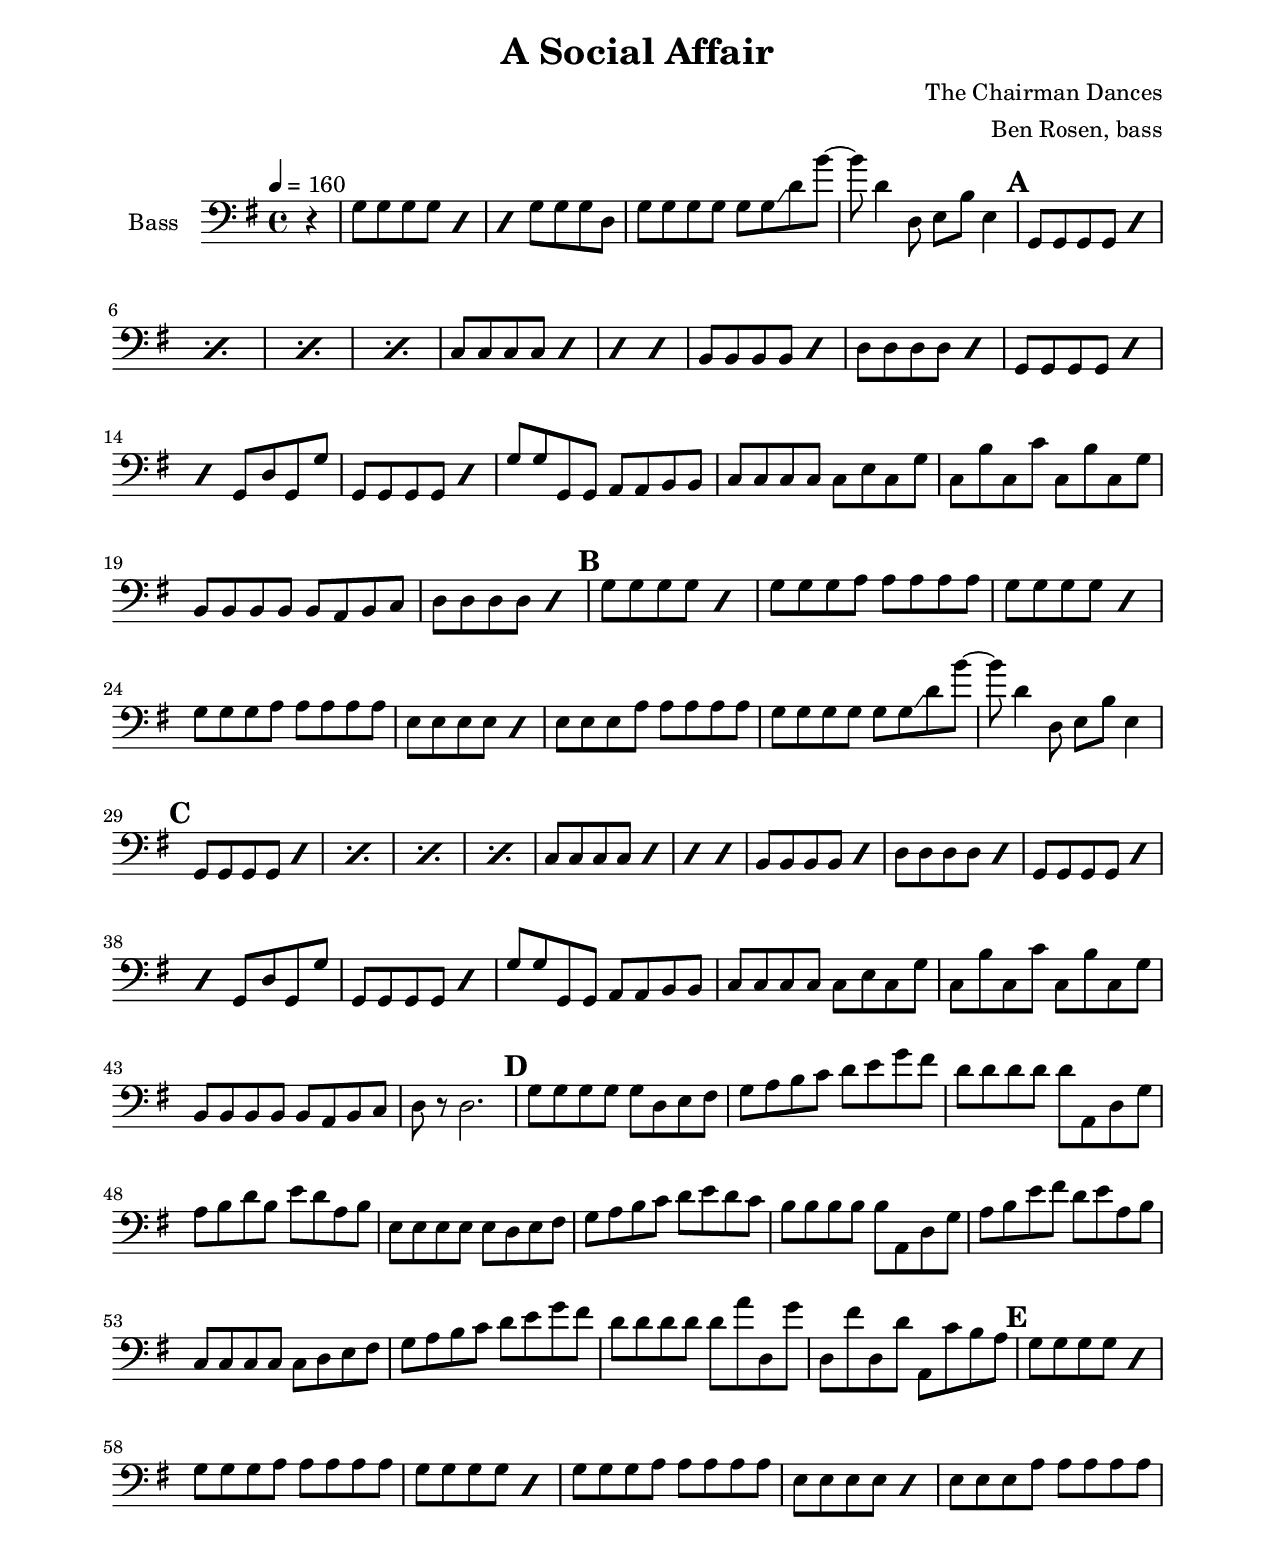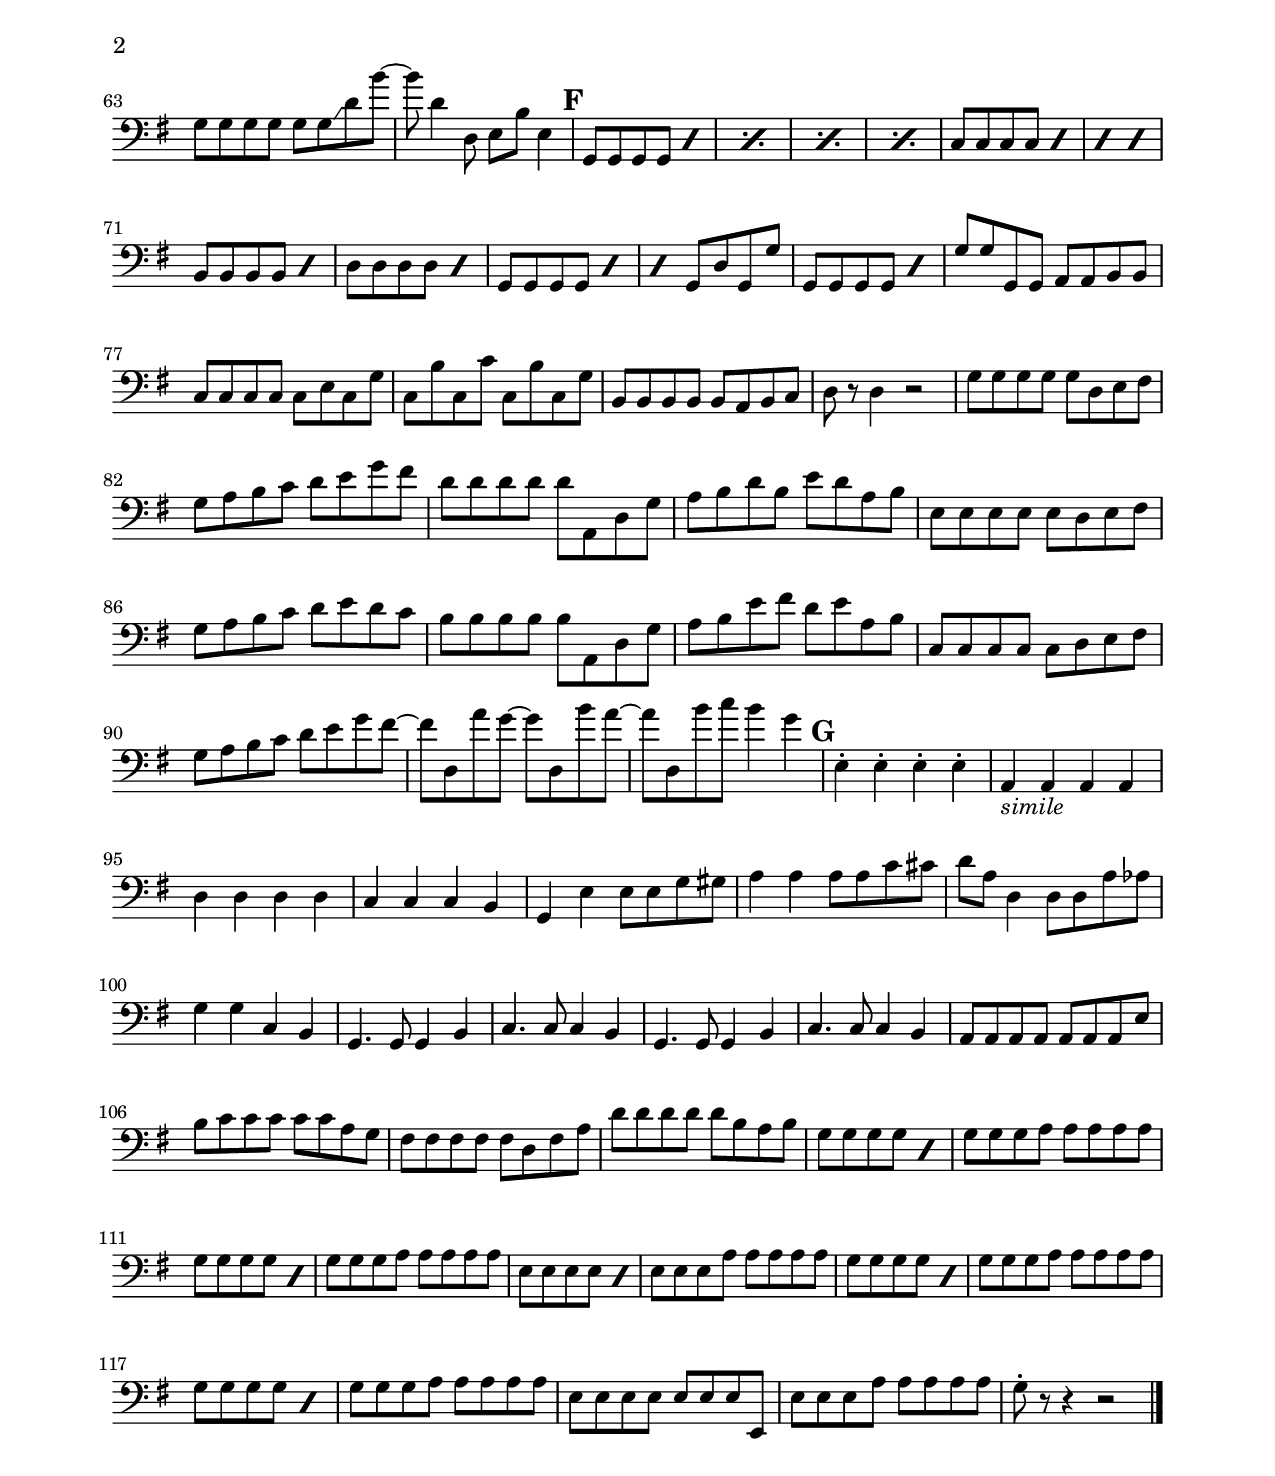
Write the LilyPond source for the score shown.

\version "2.24.0"

\include "settings.ily"

\header {
  title = "A Social Affair"
  composer = "The Chairman Dances"
  arranger = "Ben Rosen, bass"
}

verse = \relative g, {
  \mark \default

  \repeat percent 4 {
    \repeat percent 2 {
      \repeat unfold 4 { g8 }
    }
  } |

  \repeat percent 4 {
    \repeat unfold 4 { c8 }
  } |

  \repeat percent 2 {
    \repeat unfold 4 { b8 }
  } |

  \repeat percent 2 {
    \repeat unfold 4 { d8 }
  } |

  \repeat percent 3 {
    \repeat unfold 4 { g,8 }
  }

  g8 d' g, g' |

  \repeat percent 2 {
    \repeat unfold 4 { g,8 }
  } |

  g'8 g g, g a a b b |

  c8 c c c c e c g' |
  c,8 b' c, c' c, b' c, g' |
  b,8 b b b b a b c |
}

chorus = \relative g {
  \mark \default

  \repeat unfold 4 { g8 } g d e fs |
  g8 a b c d e g fs |
  d8 d d d d a, d g |
  a8 b d b e d a b |

  e,8 e e e e d e fs |
  g8 a b c d e d c |
  b8 b b b b a, d g |
  a8 b e fs d e a, b |

  c,8 c c c c d e fs |
  g8 a b c d e g fs |
  d8 d d d d a' d,, g' |
  d,8 fs' d, d' a, c' b a |
}

interlude = \relative g {
  \mark \default

  \repeat percent 2 {
    \repeat unfold 4 { g8 }
  } |

  g8 g g a \repeat unfold 4 { a } |

  \repeat percent 2 {
    \repeat unfold 4 { g8 }
  } |

  g8 g g a \repeat unfold 4 { a } |

  \repeat percent 2 {
    \repeat unfold 4 { e8 }
  } |

  e8 e e a \repeat unfold 4 { a } |
  g8 g g g g g \glissando d' b' ~ |
  b8 d,4 d,8 e b' e,4 |
}

music = \relative g {
  \tempo 4 = 160
  \key g \major
  \time 4/4
  \clef "bass"

  \partial 4
  r4 |

  \repeat percent 3 {
    \repeat unfold 4 { g8 }
  }
  g8 g g d |
  g8 g g g g g \glissando d' b' ~ |
  b8 d,4 d,8 e b' e,4 |

  \verse

  \repeat percent 2 {
    \repeat unfold 4 { d8 }
  } |

  \interlude

  \verse
  d8 r d2. |

  \chorus

  \interlude

  \verse
  d8 r d4 r2 |

  g8 g g g g d e fs |
  g a b c d e g fs |
  d d d d d a, d g |
  a b d b e d a b |
  e, e e e e d e fs |
  g a b c d e d c |
  b b b b b a, d g |
  a b e fs d e a, b |
  c, c c c c d e fs |
  g a b c d e g fs ~ |
  fs d, a'' g ~ g d, b'' a ~ |
  a d,, b'' c b4 g4 |

  \mark \default

  e,4 -. e -. e -. e -.|
  a,4 -\markup \italic "simile" a a a |
  d4 d d d |
  c4 c c b |
  g4 e' e8 e g gs |
  a4 a a8 a c cs |
  d8 a d,4 d8 d a' af |

  g4 g c, b |
  g4. g8 g4 b |
  c4. c8 c4 b |
  g4. g8 g4 b |
  c4. c8 c4 b |

  \repeat unfold 4 { a8 } a a a e' |
  b'8 c c c c c a g |
  \repeat unfold 4 { fs8 } fs d fs a |
  \repeat unfold 4 { d8 } d b a b |

  \repeat unfold 2 {
    \repeat percent 2 {
      \repeat unfold 4 { g8 }
    } |

    g8 g g a \repeat unfold 4 { a } |
  }

  \repeat percent 2 {
    \repeat unfold 4 { e8 }
  } |

  e8 e e a \repeat unfold 4 { a } |

  \repeat percent 2 {
    \repeat unfold 4 { g8 }
  } |

  g8 g g a \repeat unfold 4 { a } |

  \repeat percent 2 {
    \repeat unfold 4 { g8 }
  } |

  g8 g g a \repeat unfold 4 { a } |
  \repeat unfold 4 { e8 } e e e e, |
  e'8 e e a \repeat unfold 4 { a } |

  g8 -. r r4 r2 |

  \bar "|."
}

\score {
  \new Staff \with {
    instrumentName = "Bass"
  } {
    \music
  }
}
